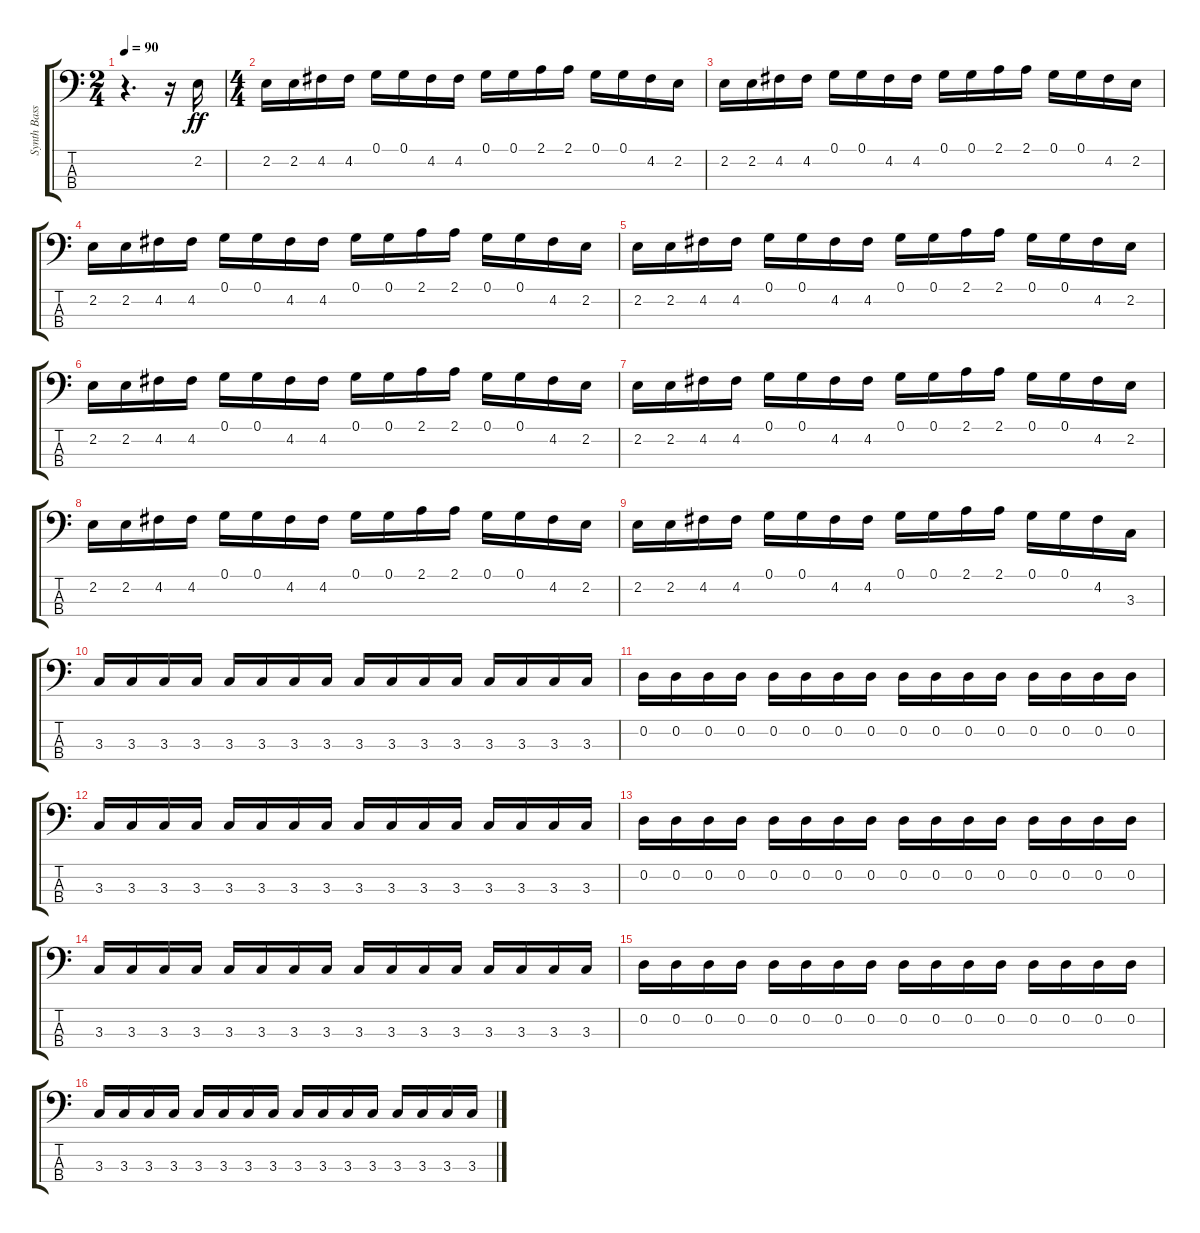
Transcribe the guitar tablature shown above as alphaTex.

\track ("Synth Bass" "Synth Bass") {instrument synthbass1}
\staff {score tabs}
\tuning (G2 D2 A1 E1) {hide}
\ts (2 4)
\tempo 90
\clef f4
\ks c
r.4{d dy ff instrument synthbass1} r.16 2.2.16 |
\ts (4 4)
2.2.16 2.2.16 4.2.16 4.2.16 0.1.16 0.1.16 4.2.16 4.2.16 0.1.16 0.1.16 2.1.16 2.1.16 0.1.16 0.1.16 4.2.16 2.2.16 |
2.2.16 2.2.16 4.2.16 4.2.16 0.1.16 0.1.16 4.2.16 4.2.16 0.1.16 0.1.16 2.1.16 2.1.16 0.1.16 0.1.16 4.2.16 2.2.16 |
2.2.16 2.2.16 4.2.16 4.2.16 0.1.16 0.1.16 4.2.16 4.2.16 0.1.16 0.1.16 2.1.16 2.1.16 0.1.16 0.1.16 4.2.16 2.2.16 |
2.2.16 2.2.16 4.2.16 4.2.16 0.1.16 0.1.16 4.2.16 4.2.16 0.1.16 0.1.16 2.1.16 2.1.16 0.1.16 0.1.16 4.2.16 2.2.16 |
2.2.16 2.2.16 4.2.16 4.2.16 0.1.16 0.1.16 4.2.16 4.2.16 0.1.16 0.1.16 2.1.16 2.1.16 0.1.16 0.1.16 4.2.16 2.2.16 |
2.2.16 2.2.16 4.2.16 4.2.16 0.1.16 0.1.16 4.2.16 4.2.16 0.1.16 0.1.16 2.1.16 2.1.16 0.1.16 0.1.16 4.2.16 2.2.16 |
2.2.16 2.2.16 4.2.16 4.2.16 0.1.16 0.1.16 4.2.16 4.2.16 0.1.16 0.1.16 2.1.16 2.1.16 0.1.16 0.1.16 4.2.16 2.2.16 |
2.2.16 2.2.16 4.2.16 4.2.16 0.1.16 0.1.16 4.2.16 4.2.16 0.1.16 0.1.16 2.1.16 2.1.16 0.1.16 0.1.16 4.2.16 3.3.16 |
3.3.16 3.3.16 3.3.16 3.3.16 3.3.16 3.3.16 3.3.16 3.3.16 3.3.16 3.3.16 3.3.16 3.3.16 3.3.16 3.3.16 3.3.16 3.3.16 |
0.2.16 0.2.16 0.2.16 0.2.16 0.2.16 0.2.16 0.2.16 0.2.16 0.2.16 0.2.16 0.2.16 0.2.16 0.2.16 0.2.16 0.2.16 0.2.16 |
3.3.16 3.3.16 3.3.16 3.3.16 3.3.16 3.3.16 3.3.16 3.3.16 3.3.16 3.3.16 3.3.16 3.3.16 3.3.16 3.3.16 3.3.16 3.3.16 |
0.2.16 0.2.16 0.2.16 0.2.16 0.2.16 0.2.16 0.2.16 0.2.16 0.2.16 0.2.16 0.2.16 0.2.16 0.2.16 0.2.16 0.2.16 0.2.16 |
3.3.16 3.3.16 3.3.16 3.3.16 3.3.16 3.3.16 3.3.16 3.3.16 3.3.16 3.3.16 3.3.16 3.3.16 3.3.16 3.3.16 3.3.16 3.3.16 |
0.2.16 0.2.16 0.2.16 0.2.16 0.2.16 0.2.16 0.2.16 0.2.16 0.2.16 0.2.16 0.2.16 0.2.16 0.2.16 0.2.16 0.2.16 0.2.16 |
3.3.16 3.3.16 3.3.16 3.3.16 3.3.16 3.3.16 3.3.16 3.3.16 3.3.16 3.3.16 3.3.16 3.3.16 3.3.16 3.3.16 3.3.16 3.3.16
